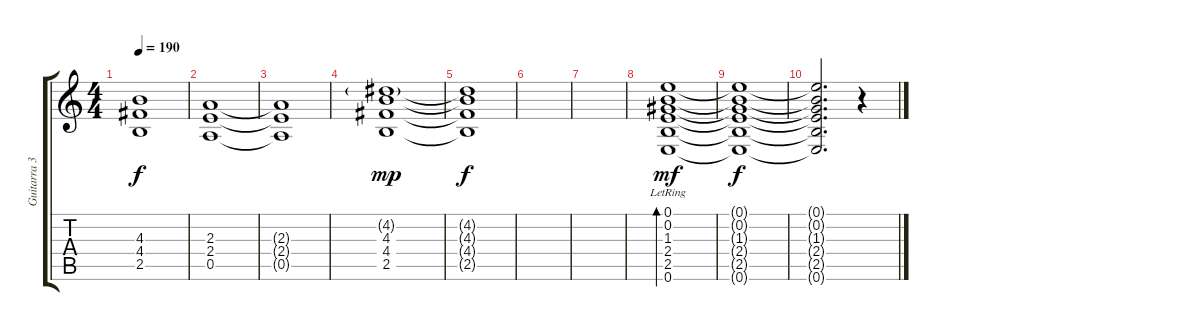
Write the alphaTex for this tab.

\track ("Guitarra 3" "Guitarra 3") {instrument overdrivenguitar}
\staff {score tabs}
\tuning (E4 B3 G3 D3 A2 E2) {hide}
\ts (4 4)
\tempo 190
\clef g2
\ks c
(4.3 4.4 2.5).1{dy f} |
(2.3 2.4 0.5).1 |
(2.3{t} 2.4{t} 0.5{t}).1 |
(4.2{g} 4.3 4.4 2.5).1{dy mp} |
(4.2{t} 4.3{t} 4.4{t} 2.5{t}).1{dy f} |
|
|
(0.1{lr} 0.2{lr} 1.3{lr} 2.4{lr} 2.5{lr} 0.6{lr}).1{bd 240 dy mf} |
(0.1{t} 0.2{t} 1.3{t} 2.4{t} 2.5{t} 0.6{t}).1{dy f} |
(0.1{t} 0.2{t} 1.3{t} 2.4{t} 2.5{t} 0.6{t}).2{d} r.4
